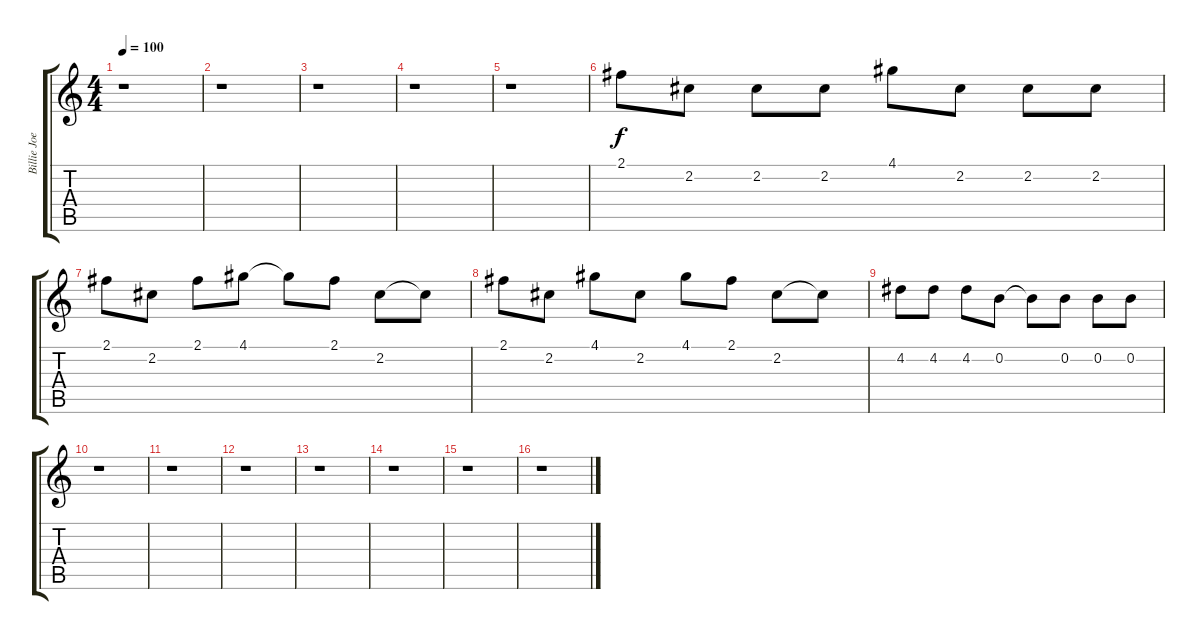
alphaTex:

\track ("Billie Joe 2" "Billie Joe") {instrument distortionguitar}
\staff {score tabs}
\tuning (E4 B3 G3 D3 A2 E2) {hide}
\ts (4 4)
\tempo 100
\clef g2
\ks c
r.1{dy f} |
r.1 |
r.1 |
r.1 |
r.1 |
2.1.8 2.2.8 2.2.8 2.2.8 4.1.8 2.2.8 2.2.8 2.2.8 |
2.1.8 2.2.8 2.1.8 4.1.8 4.1{t}.8 2.1.8 2.2.8 2.2{t}.8 |
2.1.8 2.2.8 4.1.8 2.2.8 4.1.8 2.1.8 2.2.8 2.2{t}.8 |
4.2.8 4.2.8 4.2.8 0.2.8 0.2{t}.8 0.2.8 0.2.8 0.2.8 |
r.1 |
r.1 |
r.1 |
r.1 |
r.1 |
r.1 |
r.1
